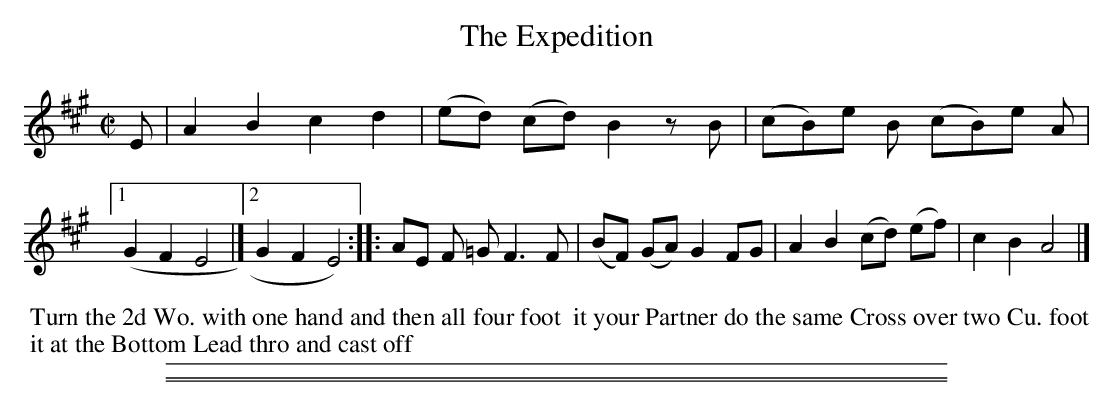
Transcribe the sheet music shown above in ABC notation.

X:1
T: The Expedition
M: C|
L: 1/8
K: A
E |\
A2 B2 c2 d2 | (ed) (cd) B2 zB | (cB)e B (cB)e A |[1 (G2 F2 E4 |]\
[2 G2 F2 E4) :| |: AE F =G F3 F | (BF) (GA) G2 FG |\
A2 B2 (cd) (ef) | c2 B2 A4 |]
